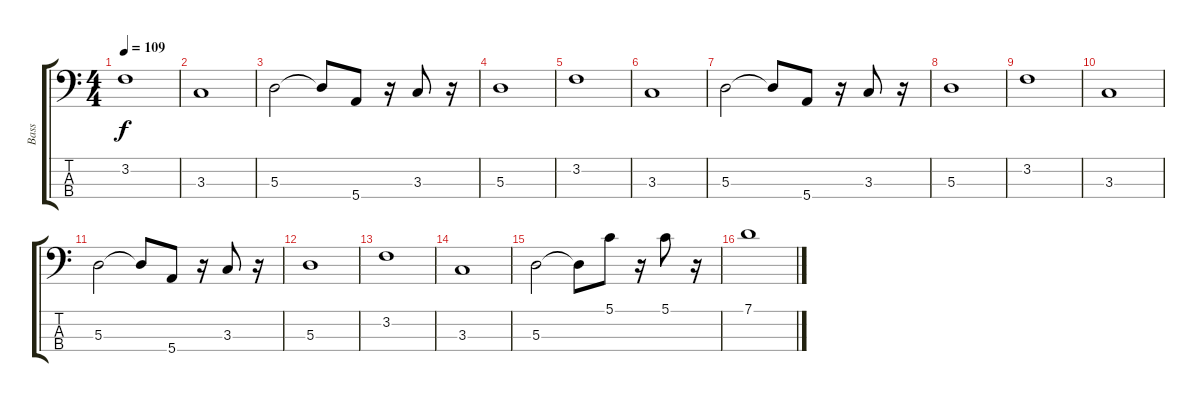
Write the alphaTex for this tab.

\track ("Bass" "Bass") {instrument electricbassfinger}
\staff {score tabs}
\tuning (G2 D2 A1 E1) {hide}
\ts (4 4)
\tempo 109
\clef f4
\ks c
3.2.1{dy f} |
3.3.1 |
5.3.2 5.3{t}.8 5.4.8 r.16 3.3.8 r.16 |
5.3.1{volume 5} |
3.2.1 |
3.3.1 |
5.3.2 5.3{t}.8 5.4.8 r.16 3.3.8 r.16 |
5.3.1{volume 5} |
3.2.1 |
3.3.1 |
5.3.2 5.3{t}.8 5.4.8 r.16 3.3.8 r.16 |
5.3.1{volume 5} |
3.2.1 |
3.3.1 |
5.3.2 5.3{t}.8 5.1.8 r.16 5.1.8 r.16 |
7.1.1{volume 5}
